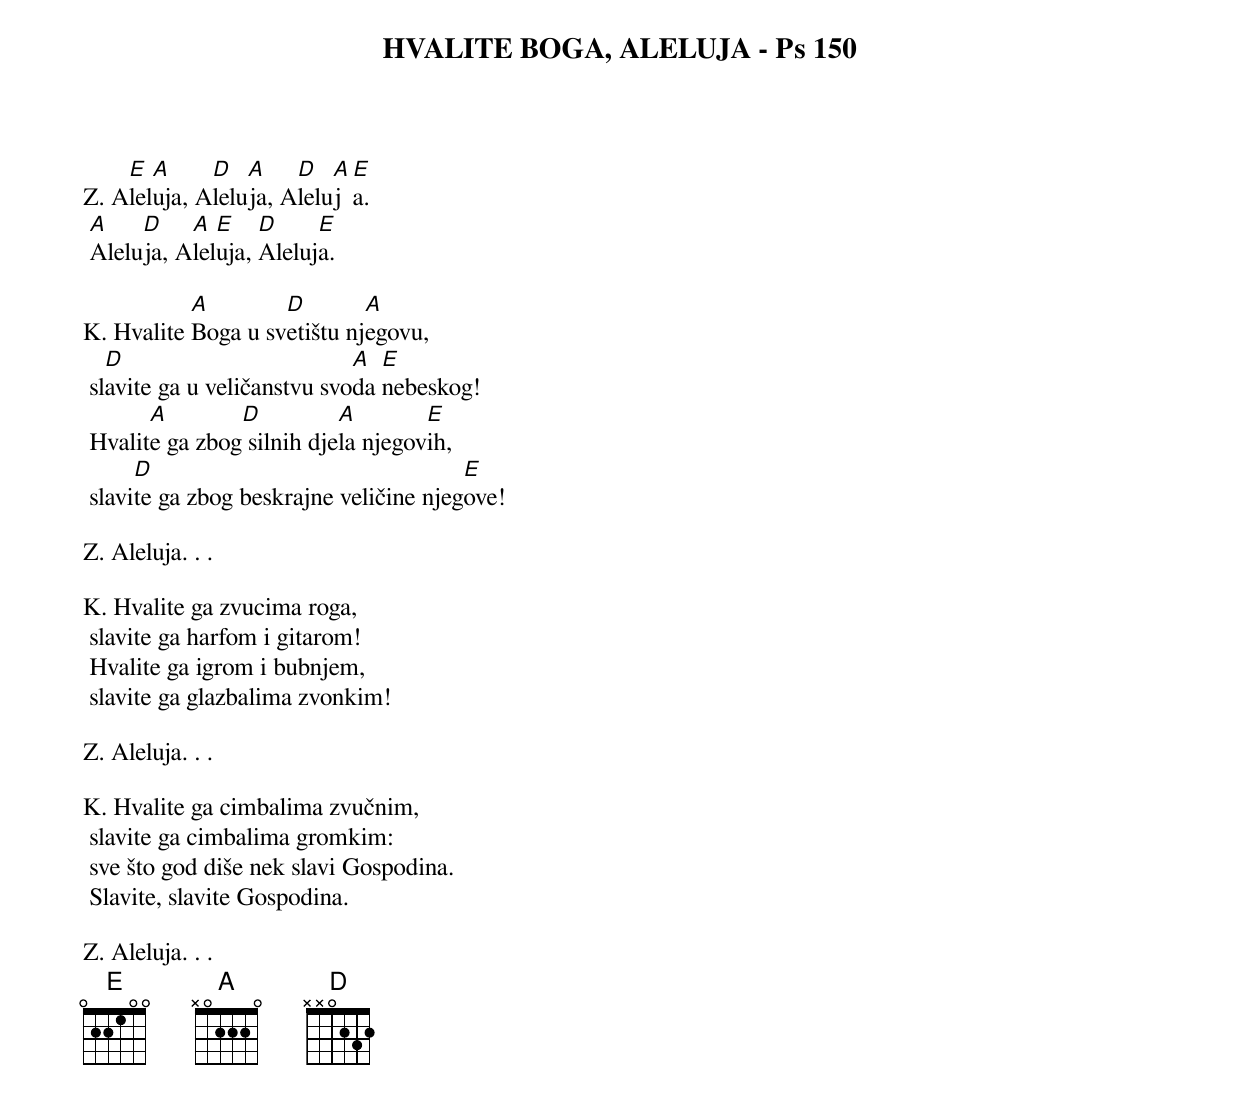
{title: HVALITE BOGA, ALELUJA - Ps 150}

Z.	A[E]lel[A]uja, A[D]lelu[A]ja, A[D]lelu[A]j[E]a.
	[A]Alelu[D]ja, A[A]lel[E]uja, [D]Aleluj[E]a.

K.	Hvalite [A]Boga u sv[D]etištu nj[A]egovu,
	sl[D]avite ga u veličanstvu svo[A]da [E]nebeskog!
	Hvalit[A]e ga zbog[D] silnih dje[A]la njegov[E]ih,
	slavi[D]te ga zbog beskrajne veličine njeg[E]ove!

Z.	Aleluja. . .

K.	Hvalite ga zvucima roga,
	slavite ga harfom i gitarom!
	Hvalite ga igrom i bubnjem,
	slavite ga glazbalima zvonkim!

Z.	Aleluja. . .

K.	Hvalite ga cimbalima zvučnim,
	slavite ga cimbalima gromkim:
	sve što god diše nek slavi Gospodina.
	Slavite, slavite Gospodina.

Z.	Aleluja. . .
